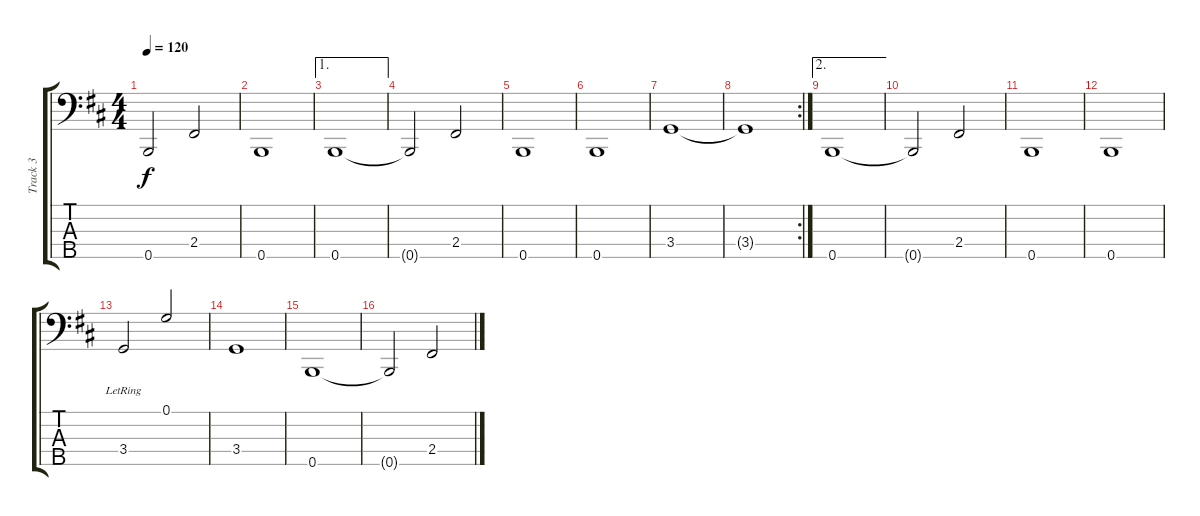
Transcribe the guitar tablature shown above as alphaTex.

\track ("Track 3" "Track 3") {instrument electricbassfinger}
\staff {score tabs}
\tuning (G2 D2 A1 E1 B0) {hide}
\ts (4 4)
\tempo 120
\clef f4
\ks d
0.5{t}.2{dy f} 2.4.2 |
0.5.1 |
\ae 1
0.5.1 |
0.5{t}.2 2.4.2 |
0.5.1 |
0.5.1 |
3.4.1 |
\rc 2
3.4{t}.1 |
\ae 2
0.5.1 |
0.5{t}.2 2.4.2 |
0.5.1 |
0.5.1 |
3.4{lr}.2 0.1.2{beam Up} |
3.4.1 |
0.5.1 |
0.5{t}.2 2.4.2
